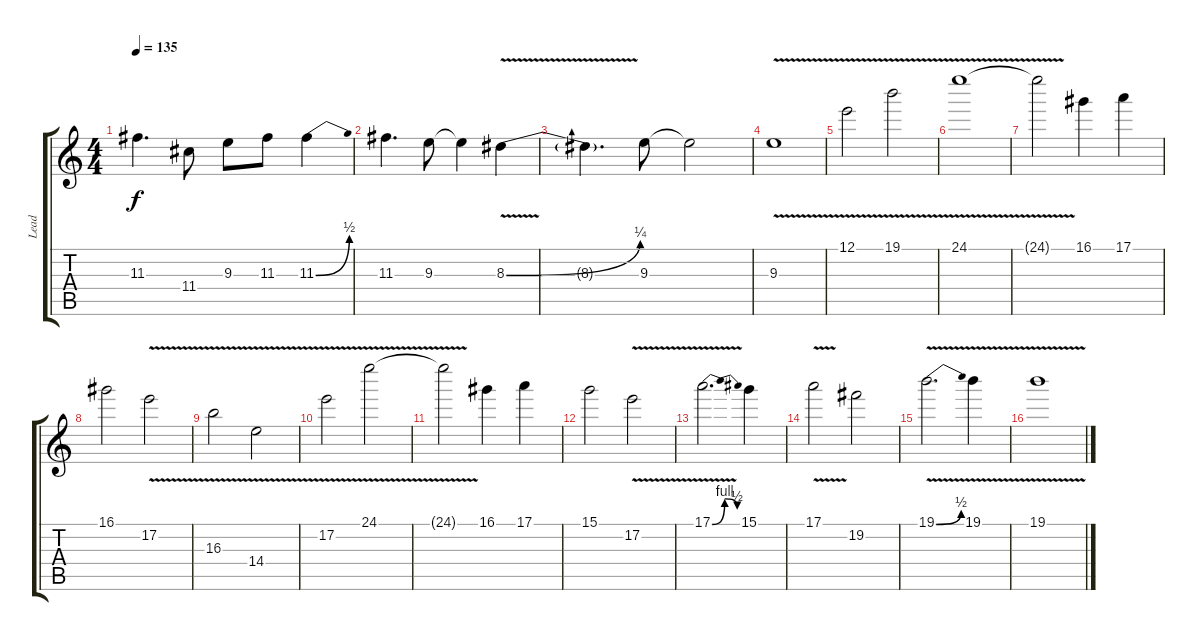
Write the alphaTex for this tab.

\track ("Lead" "Lead") {instrument distortionguitar}
\staff {score tabs}
\tuning (E4 B3 G3 D3 A2 E2) {hide}
\ts (4 4)
\tempo 135
\clef g2
\ks c
11.3{t}.4{d dy f} 11.4.8 9.3.8 11.3.8 11.3{be (bend 0 0 60 2)}.4 |
11.3.4{d} 9.3.8 9.3{t}.4 8.3{be (bend 0 0 60 1) v}.4 |
8.3{t}.4{d} 9.3.8 9.3{t}.2 |
9.3{v}.1 |
12.1{v}.2 19.1{v}.2 |
24.1{v}.1 |
24.1{v t}.2 16.1.4 17.1.4 |
16.1.2 17.2{v}.2 |
16.3{v}.2 14.4{v}.2 |
17.2{v}.2 24.1{v}.2 |
24.1{t}.2 16.1.4 17.1.4 |
15.1.2 17.2{v}.2 |
17.1{be (bendrelease 0 0 5 4 30 4 60 2) v}.2{d} 15.1.4 |
17.1{v}.2 19.2.2 |
19.1{be (bend 0 0 60 2) v}.2{d} 19.1{v}.4 |
19.1{v}.1
